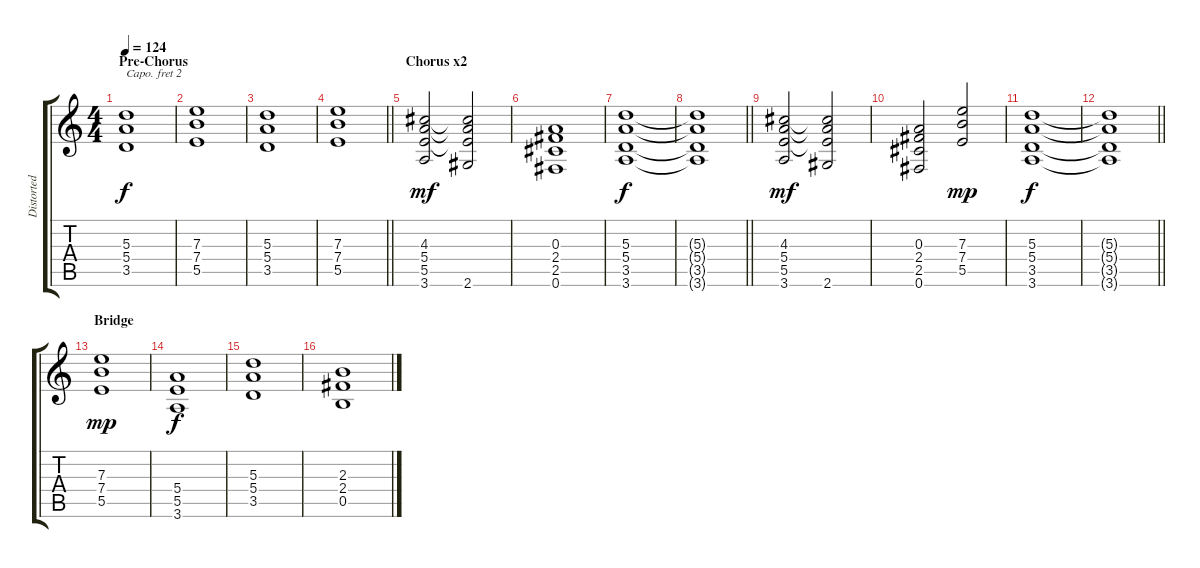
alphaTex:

\track ("Distorted" "Distorted") {instrument overdrivenguitar}
\staff {score tabs}
\capo 2
\tuning (E4 B3 G3 D3 A2 E2) {hide}
\ts (4 4)
\section ("" "Pre-Chorus")
\tempo 124
\clef g2
\ks c
(5.3 5.4 3.5).1{dy f} |
(7.3 7.4 5.5).1 |
(5.3 5.4 3.5).1 |
\barLineRight lightlight
(7.3 7.4 5.5).1 |
\section ("" "Chorus x2")
(4.3 5.4 5.5 3.6).2{dy mf} (4.3{t} 5.4{t} 5.5{t} 2.6).2 |
(0.3 2.4 2.5 0.6).1 |
(5.3 5.4 3.5 3.6).1{dy f} |
\barLineRight lightlight
(5.3{t} 5.4{t} 3.5{t} 3.6{t}).1 |
(4.3 5.4 5.5 3.6).2{dy mf} (4.3{t} 5.4{t} 5.5{t} 2.6).2 |
(0.3 2.4 2.5 0.6).2 (7.3 7.4 5.5).2{dy mp} |
(5.3 5.4 3.5 3.6).1{dy f} |
\barLineRight lightlight
(5.3{t} 5.4{t} 3.5{t} 3.6{t}).1 |
\section ("" "Bridge")
(7.3 7.4 5.5).1{dy mp} |
(5.4 5.5 3.6).1{dy f} |
(5.3 5.4 3.5).1 |
(2.3 2.4 0.5).1
